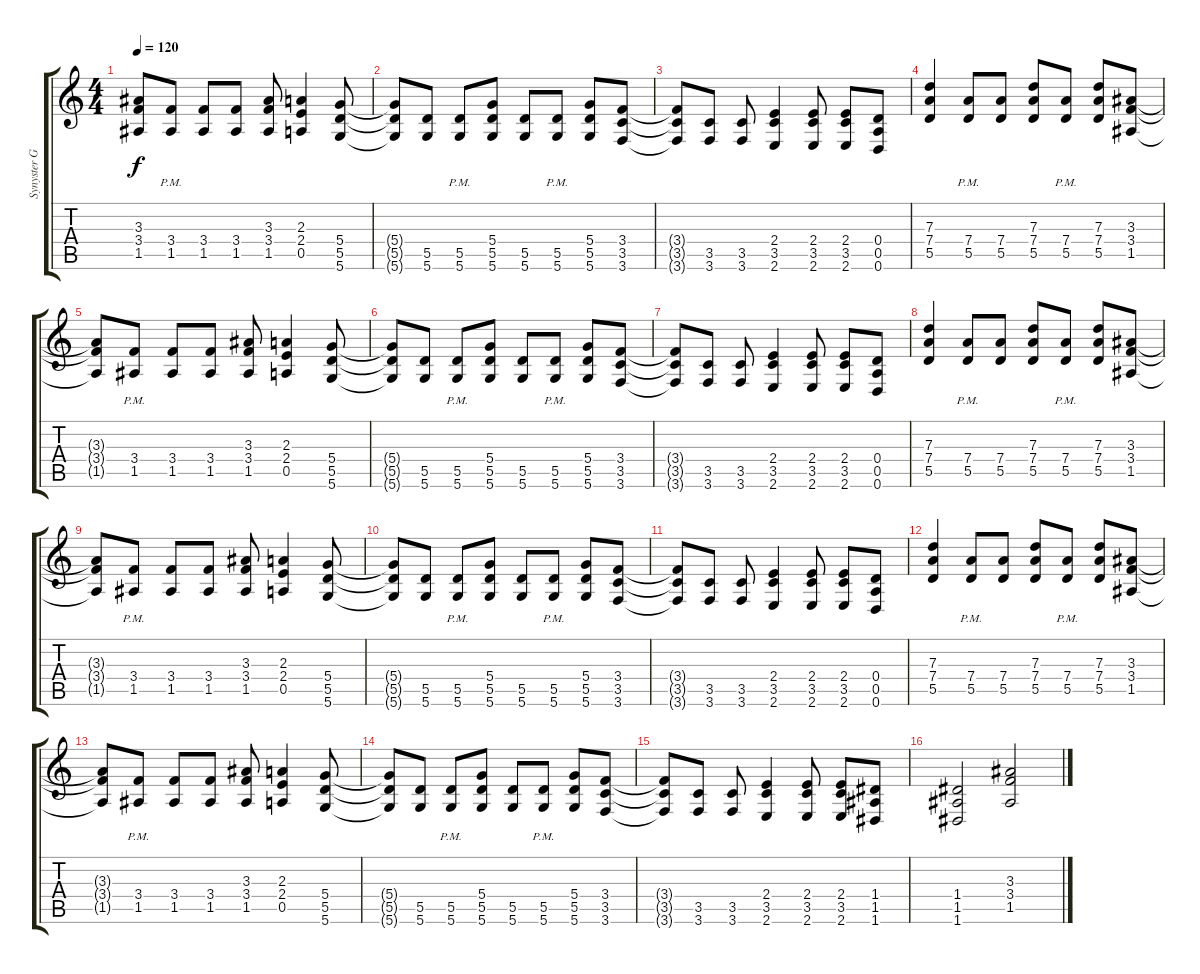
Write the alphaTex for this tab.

\track ("Synyster Gates (Rhythm)" "Synyster G") {instrument distortionguitar}
\staff {score tabs}
\tuning (E4 B3 G3 D3 A2 D2) {hide}
\ts (4 4)
\tempo 120
\clef g2
\ks c
(3.3{t} 3.4{t} 1.5{t}).8{dy f} (3.4{pm} 1.5{pm}).8 (3.4 1.5).8 (3.4 1.5).8 (3.3 3.4 1.5).8 (2.3 2.4 0.5).4 (5.4 5.5 5.6).8 |
(5.4{t} 5.5{t} 5.6{t}).8 (5.5 5.6).8 (5.5{pm} 5.6{pm}).8 (5.4 5.5 5.6).8 (5.5 5.6).8 (5.5{pm} 5.6{pm}).8 (5.4 5.5 5.6).8 (3.4 3.5 3.6).8 |
(3.4{t} 3.5{t} 3.6{t}).8 (3.5 3.6).8 (3.5 3.6).8 (2.4 3.5 2.6).4 (2.4 3.5 2.6).8 (2.4 3.5 2.6).8 (0.4 0.5 0.6).8 |
(7.3 7.4 5.5).4 (7.4{pm} 5.5{pm}).8 (7.4 5.5).8 (7.3 7.4 5.5).8 (7.4{pm} 5.5{pm}).8 (7.3 7.4 5.5).8 (3.3 3.4 1.5).8 |
(3.3{t} 3.4{t} 1.5{t}).8 (3.4{pm} 1.5{pm}).8 (3.4 1.5).8 (3.4 1.5).8 (3.3 3.4 1.5).8 (2.3 2.4 0.5).4 (5.4 5.5 5.6).8 |
(5.4{t} 5.5{t} 5.6{t}).8 (5.5 5.6).8 (5.5{pm} 5.6{pm}).8 (5.4 5.5 5.6).8 (5.5 5.6).8 (5.5{pm} 5.6{pm}).8 (5.4 5.5 5.6).8 (3.4 3.5 3.6).8 |
(3.4{t} 3.5{t} 3.6{t}).8 (3.5 3.6).8 (3.5 3.6).8 (2.4 3.5 2.6).4 (2.4 3.5 2.6).8 (2.4 3.5 2.6).8 (0.4 0.5 0.6).8 |
(7.3 7.4 5.5).4 (7.4{pm} 5.5{pm}).8 (7.4 5.5).8 (7.3 7.4 5.5).8 (7.4{pm} 5.5{pm}).8 (7.3 7.4 5.5).8 (3.3 3.4 1.5).8 |
(3.3{t} 3.4{t} 1.5{t}).8 (3.4{pm} 1.5{pm}).8 (3.4 1.5).8 (3.4 1.5).8 (3.3 3.4 1.5).8 (2.3 2.4 0.5).4 (5.4 5.5 5.6).8 |
(5.4{t} 5.5{t} 5.6{t}).8 (5.5 5.6).8 (5.5{pm} 5.6{pm}).8 (5.4 5.5 5.6).8 (5.5 5.6).8 (5.5{pm} 5.6{pm}).8 (5.4 5.5 5.6).8 (3.4 3.5 3.6).8 |
(3.4{t} 3.5{t} 3.6{t}).8 (3.5 3.6).8 (3.5 3.6).8 (2.4 3.5 2.6).4 (2.4 3.5 2.6).8 (2.4 3.5 2.6).8 (0.4 0.5 0.6).8 |
(7.3 7.4 5.5).4 (7.4{pm} 5.5{pm}).8 (7.4 5.5).8 (7.3 7.4 5.5).8 (7.4{pm} 5.5{pm}).8 (7.3 7.4 5.5).8 (3.3 3.4 1.5).8 |
(3.3{t} 3.4{t} 1.5{t}).8 (3.4{pm} 1.5{pm}).8 (3.4 1.5).8 (3.4 1.5).8 (3.3 3.4 1.5).8 (2.3 2.4 0.5).4 (5.4 5.5 5.6).8 |
(5.4{t} 5.5{t} 5.6{t}).8 (5.5 5.6).8 (5.5{pm} 5.6{pm}).8 (5.4 5.5 5.6).8 (5.5 5.6).8 (5.5{pm} 5.6{pm}).8 (5.4 5.5 5.6).8 (3.4 3.5 3.6).8 |
(3.4{t} 3.5{t} 3.6{t}).8 (3.5 3.6).8 (3.5 3.6).8 (2.4 3.5 2.6).4 (2.4 3.5 2.6).8 (2.4 3.5 2.6).8 (1.4 1.5 1.6).8 |
(1.4 1.5 1.6).2 (3.3 3.4 1.5).2
